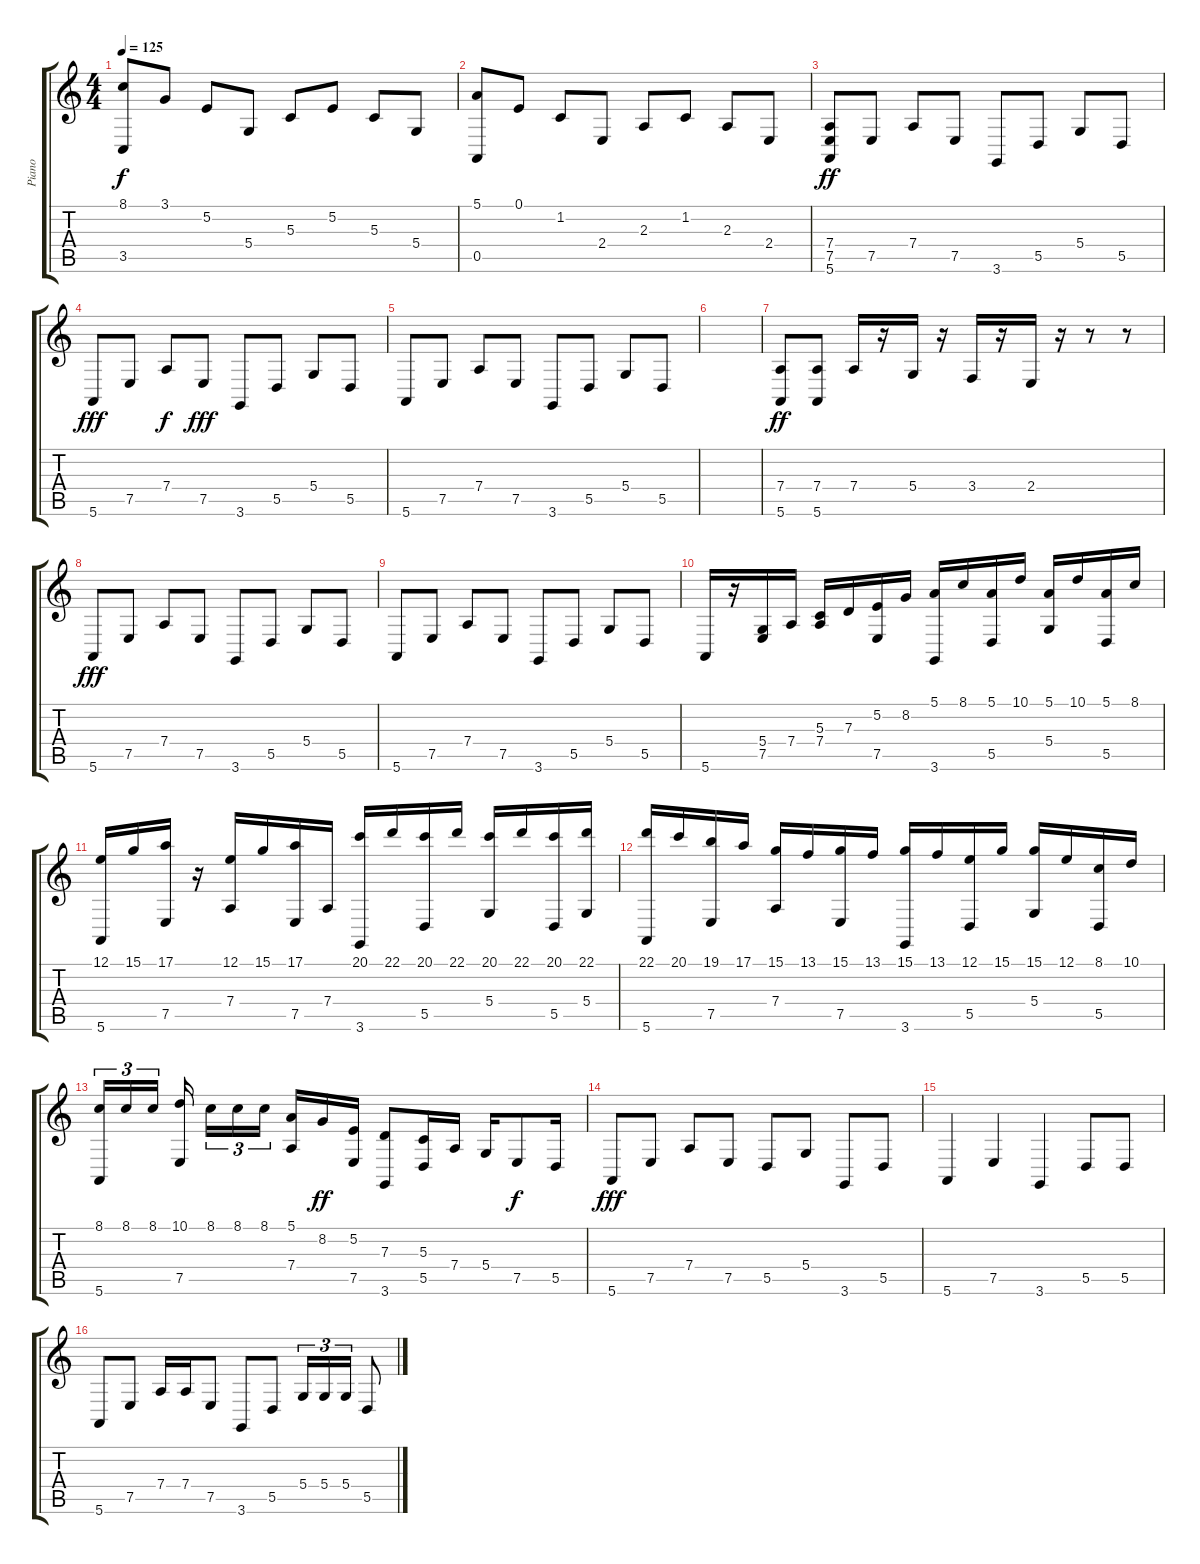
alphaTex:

\track ("Piano" "Piano") {instrument acousticgrandpiano}
\staff {score tabs}
\tuning (E4 B3 G3 D3 A2 E2) {hide}
\ts (4 4)
\tempo 125
\clef g2
\ks c
(8.1 3.5).8{dy f} 3.1.8 5.2.8 5.4.8 5.3.8 5.2.8 5.3.8 5.4.8 |
(5.1 0.5).8 0.1.8 1.2.8 2.4.8 2.3.8 1.2.8 2.3.8 2.4.8 |
(7.4 7.5 5.6).8{dy ff} 7.5.8 7.4.8 7.5.8 3.6.8 5.5.8 5.4.8 5.5.8 |
5.6.8{dy fff} 7.5.8 7.4.8{dy f} 7.5.8{dy fff} 3.6.8 5.5.8 5.4.8 5.5.8 |
5.6.8 7.5.8 7.4.8 7.5.8 3.6.8 5.5.8 5.4.8 5.5.8 |
|
(7.4 5.6).8{dy ff} (7.4 5.6).8 7.4.16 r.16 5.4.16 r.16 3.4.16 r.16 2.4.16 r.16 r.8 r.8 |
5.6.8{dy fff} 7.5.8 7.4.8 7.5.8 3.6.8 5.5.8 5.4.8 5.5.8 |
5.6.8 7.5.8 7.4.8 7.5.8 3.6.8 5.5.8 5.4.8 5.5.8 |
5.6.16 r.16 (5.4 7.5).16 7.4.16 (5.3 7.4).16 7.3.16 (5.2 7.5).16 8.2.16 (5.1 3.6).16 8.1.16 (5.1 5.5).16 10.1.16 (5.1 5.4).16 10.1.16 (5.1 5.5).16 8.1.16 |
(12.1 5.6).16 15.1.16 (17.1 7.5).16 r.16 (12.1 7.4).16 15.1.16 (17.1 7.5).16 7.4.16 (20.1 3.6).16 22.1.16 (20.1 5.5).16 22.1.16 (20.1 5.4).16 22.1.16 (20.1 5.5).16 (22.1 5.4).16 |
(22.1 5.6).16 20.1.16 (19.1 7.5).16 17.1.16 (15.1 7.4).16 13.1.16 (15.1 7.5).16 13.1.16 (15.1 3.6).16 13.1.16 (12.1 5.5).16 15.1.16 (15.1 5.4).16 12.1.16 (8.1 5.5).16 10.1.16 |
(8.1 5.6).16{tu (3 2)} 8.1.16{tu (3 2)} 8.1.16{tu (3 2)} (10.1 7.5).16 8.1.16{tu (3 2)} 8.1.16{tu (3 2)} 8.1.16{tu (3 2)} (5.1 7.4).16 8.2.16{dy ff} (5.2 7.5).16 (7.3 3.6).8 (5.3 5.5).16 7.4.16 5.4.16 7.5.8{dy f} 5.5.16 |
5.6.8{dy fff} 7.5.8 7.4.8 7.5.8 5.5.8 5.4.8 3.6.8 5.5.8 |
5.6.4 7.5.4 3.6.4 5.5.8 5.5.8 |
5.6.8 7.5.8 7.4.16 7.4.16 7.5.8 3.6.8 5.5.8 5.4.16{tu (3 2)} 5.4.16{tu (3 2)} 5.4.16{tu (3 2)} 5.5.8
